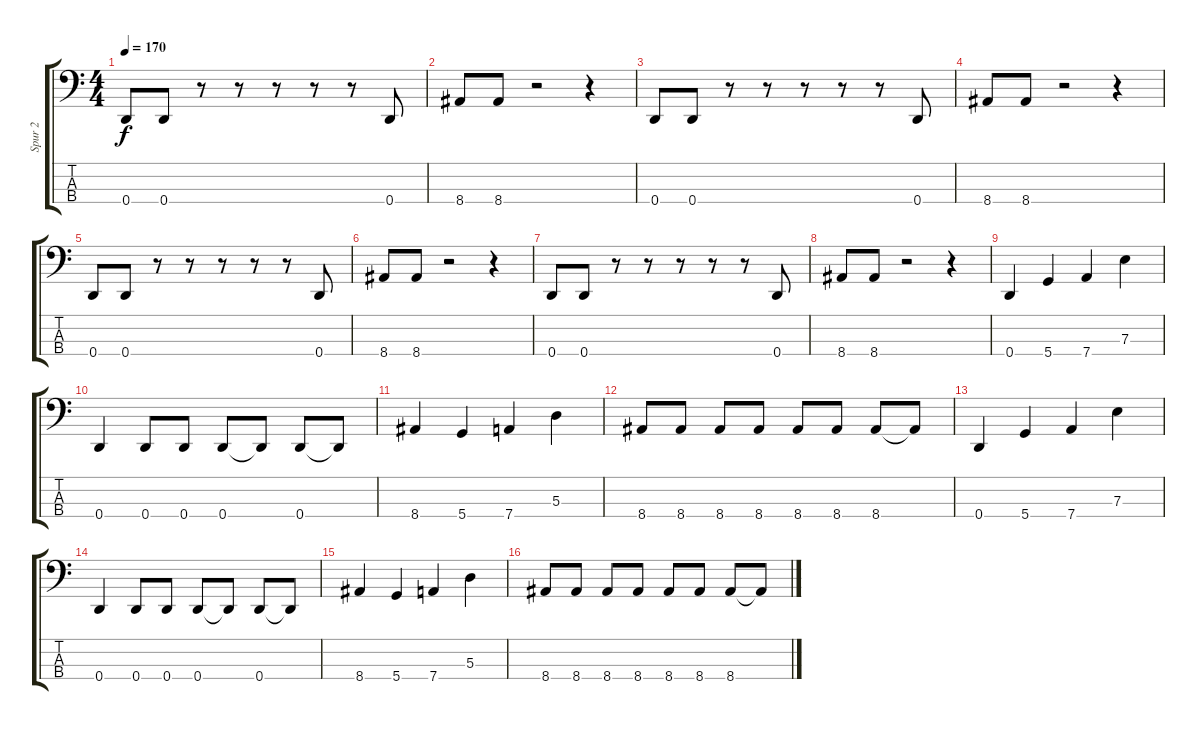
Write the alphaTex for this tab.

\track ("Spur 2" "Spur 2") {instrument electricbassfinger}
\staff {score tabs}
\tuning (G2 D2 A1 D1) {hide}
\ts (4 4)
\tempo 170
\clef f4
\ks c
0.4.8{dy f} 0.4.8 r.8 r.8 r.8 r.8 r.8 0.4.8 |
8.4.8 8.4.8 r.2 r.4 |
0.4.8 0.4.8 r.8 r.8 r.8 r.8 r.8 0.4.8 |
8.4.8 8.4.8 r.2 r.4 |
0.4.8 0.4.8 r.8 r.8 r.8 r.8 r.8 0.4.8 |
8.4.8 8.4.8 r.2 r.4 |
0.4.8 0.4.8 r.8 r.8 r.8 r.8 r.8 0.4.8 |
8.4.8 8.4.8 r.2 r.4 |
0.4.4 5.4.4 7.4.4 7.3.4 |
0.4.4 0.4.8 0.4.8 0.4.8 0.4{t}.8 0.4.8 0.4{t}.8 |
8.4.4 5.4.4 7.4.4 5.3.4 |
8.4.8 8.4.8 8.4.8 8.4.8 8.4.8 8.4.8 8.4.8 8.4{t}.8 |
0.4.4 5.4.4 7.4.4 7.3.4 |
0.4.4 0.4.8 0.4.8 0.4.8 0.4{t}.8 0.4.8 0.4{t}.8 |
8.4.4 5.4.4 7.4.4 5.3.4 |
8.4.8 8.4.8 8.4.8 8.4.8 8.4.8 8.4.8 8.4.8 8.4{t}.8
